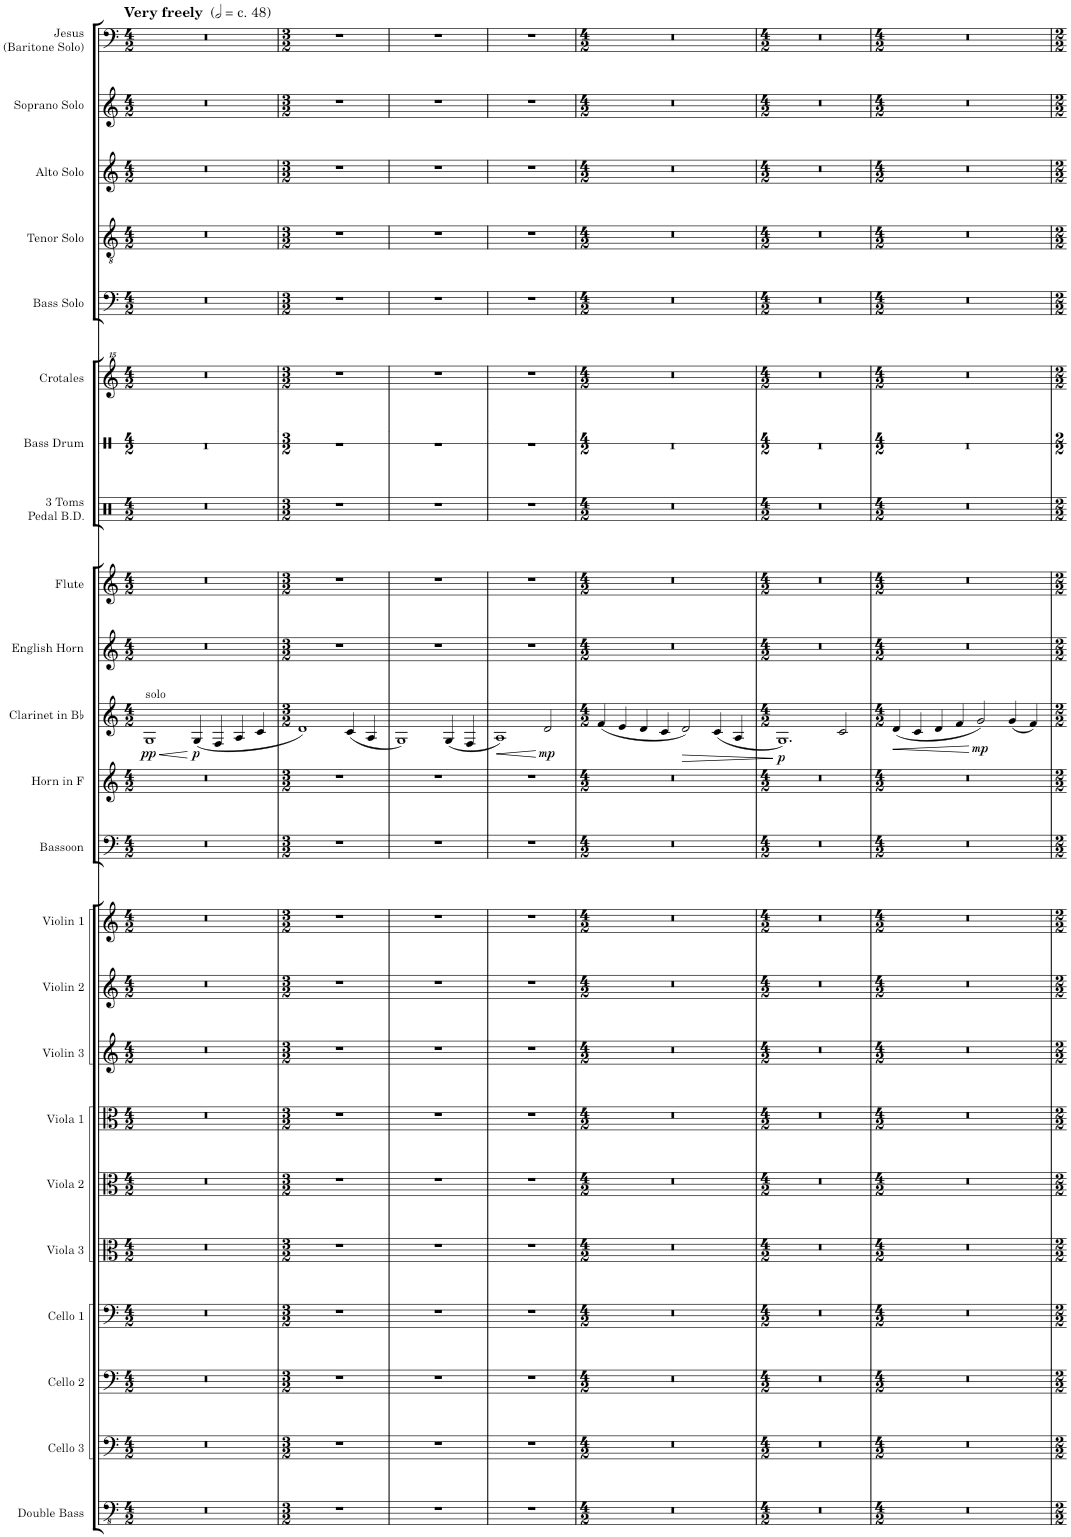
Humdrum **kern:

**kern	**kern	**kern	**kern	**kern	**kern	**kern	**kern	**kern	**kern	**kern	**kern	**kern	**dynam	**kern	**kern	**kern	**kern	**kern	**kern	**kern	**kern	**kern	**kern
*part23	*part22	*part21	*part20	*part19	*part18	*part17	*part16	*part15	*part14	*part13	*part12	*part11	*part11	*part10	*part9	*part8	*part7	*part6	*part5	*part4	*part3	*part2	*part1
*staff23	*staff22	*staff21	*staff20	*staff19	*staff18	*staff17	*staff16	*staff15	*staff14	*staff13	*staff12	*staff11	*staff11	*staff10	*staff9	*staff8	*staff7	*staff6	*staff5	*staff4	*staff3	*staff2	*staff1
*I"Double Bass	*I"Cello 3	*I"Cello 2	*I"Cello 1	*I"Viola 3	*I"Viola 2	*I"Viola 1	*I"Violin 3	*I"Violin 2	*I"Violin 1	*I"Bassoon	*I"Horn in F	*I"Clarinet in Bb	*	*I"Oboe	*I"Flute	*I"3 Toms Pedal B.D.	*I"Bass Drum	*I"Crotales	*I"Bass Solo	*I"Tenor Solo	*I"Alto Solo	*I"Soprano Solo	*I"Jesus (Baritone Solo)
*I'D.B.	*	*	*	*I'Vla. 3	*I'Vla. 2	*I'Vla. 1	*I'Vln. 3	*I'Vln. 2	*I'Vln. 1	*I'Bsn.	*I'Hn. in F	*I'Cl. in Bb	*	*I'Ob.	*I'Fl.	*I'Toms B.D.	*I'BD	*I'Crot.	*I'B. Solo	*I'T. Solo	*I'A. Solo	*I'S. Solo	*I'Jesus
*	*	*	*	*	*	*	*	*	*	*	*	*	*	*	*	*	*stria1	*	*	*	*	*	*
*clefFv4	*clefF4	*clefF4	*clefF4	*clefC3	*clefC3	*clefC3	*clefG2	*clefG2	*clefG2	*clefF4	*clefG2	*clefG2	*	*clefG2	*clefG2	*clefX	*clefX	*clefG^^2	*clefF4	*clefGv2	*clefG2	*clefG2	*clefF4
*Trd7c12	*	*	*	*	*	*	*	*	*	*	*Trd4c7	*Trd1c2	*	*	*	*	*	*	*	*	*	*	*
*k[]	*k[]	*k[]	*k[]	*k[]	*k[]	*k[]	*k[]	*k[]	*k[]	*k[]	*k[]	*k[]	*	*k[]	*k[]	*k[]	*k[]	*k[]	*k[]	*k[]	*k[]	*k[]	*k[]
*M4/2	*M4/2	*M4/2	*M4/2	*M4/2	*M4/2	*M4/2	*M4/2	*M4/2	*M4/2	*M4/2	*M4/2	*M4/2	*	*M4/2	*M4/2	*M4/2	*M4/2	*M4/2	*M4/2	*M4/2	*M4/2	*M4/2	*M4/2
=1	=1	=1	=1	=1	=1	=1	=1	=1	=1	=1	=1	=1	=1	=1	=1	=1	=1	=1	=1	=1	=1	=1	=1
!	!	!	!	!	!	!	!	!	!	!	!	!	!	!	!	!	!	!	!	!	!	!	!LO:TX:a:B:t=Very freely
!	!	!	!	!	!	!	!	!	!	!	!	!	!	!	!	!	!	!	!	!	!	!	!LO:TX:a:t=(
!	!	!	!	!	!	!	!	!	!	!	!	!	!	!	!	!	!	!	!	!	!	!	!LO:TX:a:t=c. 48)
!	!	!	!	!	!	!	!	!	!	!	!	!LO:TX:a:t=solo	!	!	!	!	!	!	!	!	!	!	!
!	!	!	!	!	!	!	!	!	!	!	!	!	!LO:HP:b	!	!	!	!	!	!	!	!	!	!
!	!	!	!	!	!	!	!	!	!	!	!	!	!LO:DY:n=1:b	!	!	!	!	!	!	!	!	!	!
0r	0r	0r	0r	0r	0r	0r	0r	0r	0r	0r	0r	1G	< pp	0r	0r	0r	0r	0r	0r	0r	0r	0r	0r
!	!	!	!	!	!	!	!	!	!	!	!	!	!LO:DY:n=2:b	!	!	!	!	!	!	!	!	!	!
.	.	.	.	.	.	.	.	.	.	.	.	(4G/	[ p	.	.	.	.	.	.	.	.	.	.
.	.	.	.	.	.	.	.	.	.	.	.	4F/	.	.	.	.	.	.	.	.	.	.	.
.	.	.	.	.	.	.	.	.	.	.	.	4A/	.	.	.	.	.	.	.	.	.	.	.
.	.	.	.	.	.	.	.	.	.	.	.	4c/	.	.	.	.	.	.	.	.	.	.	.
=2	=2	=2	=2	=2	=2	=2	=2	=2	=2	=2	=2	=2	=2	=2	=2	=2	=2	=2	=2	=2	=2	=2	=2
*M3/2	*M3/2	*M3/2	*M3/2	*M3/2	*M3/2	*M3/2	*M3/2	*M3/2	*M3/2	*M3/2	*M3/2	*M3/2	*	*M3/2	*M3/2	*M3/2	*M3/2	*M3/2	*M3/2	*M3/2	*M3/2	*M3/2	*M3/2
1.r	1.r	1.r	1.r	1.r	1.r	1.r	1.r	1.r	1.r	1.r	1.r	1d)	.	1.r	1.r	1.r	1.r	1.r	1.r	1.r	1.r	1.r	1.r
.	.	.	.	.	.	.	.	.	.	.	.	(4c/	.	.	.	.	.	.	.	.	.	.	.
.	.	.	.	.	.	.	.	.	.	.	.	4A/	.	.	.	.	.	.	.	.	.	.	.
=3	=3	=3	=3	=3	=3	=3	=3	=3	=3	=3	=3	=3	=3	=3	=3	=3	=3	=3	=3	=3	=3	=3	=3
1.r	1.r	1.r	1.r	1.r	1.r	1.r	1.r	1.r	1.r	1.r	1.r	1G)	.	1.r	1.r	1.r	1.r	1.r	1.r	1.r	1.r	1.r	1.r
.	.	.	.	.	.	.	.	.	.	.	.	(4G/	.	.	.	.	.	.	.	.	.	.	.
.	.	.	.	.	.	.	.	.	.	.	.	4F/	.	.	.	.	.	.	.	.	.	.	.
=4	=4	=4	=4	=4	=4	=4	=4	=4	=4	=4	=4	=4	=4	=4	=4	=4	=4	=4	=4	=4	=4	=4	=4
!	!	!	!	!	!	!	!	!	!	!	!	!	!LO:HP:b	!	!	!	!	!	!	!	!	!	!
1.r	1.r	1.r	1.r	1.r	1.r	1.r	1.r	1.r	1.r	1.r	1.r	1A)	<	1.r	1.r	1.r	1.r	1.r	1.r	1.r	1.r	1.r	1.r
!	!	!	!	!	!	!	!	!	!	!	!	!	!LO:DY:n=1:b	!	!	!	!	!	!	!	!	!	!
.	.	.	.	.	.	.	.	.	.	.	.	2d/	[ mp	.	.	.	.	.	.	.	.	.	.
=5	=5	=5	=5	=5	=5	=5	=5	=5	=5	=5	=5	=5	=5	=5	=5	=5	=5	=5	=5	=5	=5	=5	=5
*M4/2	*M4/2	*M4/2	*M4/2	*M4/2	*M4/2	*M4/2	*M4/2	*M4/2	*M4/2	*M4/2	*M4/2	*M4/2	*	*M4/2	*M4/2	*M4/2	*M4/2	*M4/2	*M4/2	*M4/2	*M4/2	*M4/2	*M4/2
0r	0r	0r	0r	0r	0r	0r	0r	0r	0r	0r	0r	(4f/	.	0r	0r	0r	0r	0r	0r	0r	0r	0r	0r
.	.	.	.	.	.	.	.	.	.	.	.	4e/	.	.	.	.	.	.	.	.	.	.	.
.	.	.	.	.	.	.	.	.	.	.	.	4d/	.	.	.	.	.	.	.	.	.	.	.
.	.	.	.	.	.	.	.	.	.	.	.	4c/	.	.	.	.	.	.	.	.	.	.	.
!	!	!	!	!	!	!	!	!	!	!	!	!	!LO:HP:b	!	!	!	!	!	!	!	!	!	!
.	.	.	.	.	.	.	.	.	.	.	.	2d/)	>	.	.	.	.	.	.	.	.	.	.
.	.	.	.	.	.	.	.	.	.	.	.	(4c/	.	.	.	.	.	.	.	.	.	.	.
.	.	.	.	.	.	.	.	.	.	.	.	4A/	.	.	.	.	.	.	.	.	.	.	.
.	.	.	.	.	.	.	.	.	.	.	.	.	]	.	.	.	.	.	.	.	.	.	.
=6	=6	=6	=6	=6	=6	=6	=6	=6	=6	=6	=6	=6	=6	=6	=6	=6	=6	=6	=6	=6	=6	=6	=6
*M4/2	*M4/2	*M4/2	*M4/2	*M4/2	*M4/2	*M4/2	*M4/2	*M4/2	*M4/2	*M4/2	*M4/2	*M4/2	*	*M4/2	*M4/2	*M4/2	*M4/2	*M4/2	*M4/2	*M4/2	*M4/2	*M4/2	*M4/2
!	!	!	!	!	!	!	!	!	!	!	!	!	!LO:DY:b	!	!	!	!	!	!	!	!	!	!
0r	0r	0r	0r	0r	0r	0r	0r	0r	0r	0r	0r	1.G)	p	0r	0r	0r	0r	0r	0r	0r	0r	0r	0r
.	.	.	.	.	.	.	.	.	.	.	.	2c/	.	.	.	.	.	.	.	.	.	.	.
=7	=7	=7	=7	=7	=7	=7	=7	=7	=7	=7	=7	=7	=7	=7	=7	=7	=7	=7	=7	=7	=7	=7	=7
*M4/2	*M4/2	*M4/2	*M4/2	*M4/2	*M4/2	*M4/2	*M4/2	*M4/2	*M4/2	*M4/2	*M4/2	*M4/2	*	*M4/2	*M4/2	*M4/2	*M4/2	*M4/2	*M4/2	*M4/2	*M4/2	*M4/2	*M4/2
!	!	!	!	!	!	!	!	!	!	!	!	!	!LO:HP:b	!	!	!	!	!	!	!	!	!	!
0r	0r	0r	0r	0r	0r	0r	0r	0r	0r	0r	0r	(4d/	<	0r	0r	0r	0r	0r	0r	0r	0r	0r	0r
.	.	.	.	.	.	.	.	.	.	.	.	4c/	.	.	.	.	.	.	.	.	.	.	.
.	.	.	.	.	.	.	.	.	.	.	.	4d/	.	.	.	.	.	.	.	.	.	.	.
.	.	.	.	.	.	.	.	.	.	.	.	4f/	.	.	.	.	.	.	.	.	.	.	.
!	!	!	!	!	!	!	!	!	!	!	!	!	!LO:DY:n=1:b	!	!	!	!	!	!	!	!	!	!
.	.	.	.	.	.	.	.	.	.	.	.	2g/)	[ mp	.	.	.	.	.	.	.	.	.	.
.	.	.	.	.	.	.	.	.	.	.	.	(4g/	.	.	.	.	.	.	.	.	.	.	.
.	.	.	.	.	.	.	.	.	.	.	.	4f/)	.	.	.	.	.	.	.	.	.	.	.
=	=	=	=	=	=	=	=	=	=	=	=	=	=	=	=	=	=	=	=	=	=	=	=
*-	*-	*-	*-	*-	*-	*-	*-	*-	*-	*-	*-	*-	*-	*-	*-	*-	*-	*-	*-	*-	*-	*-	*-
